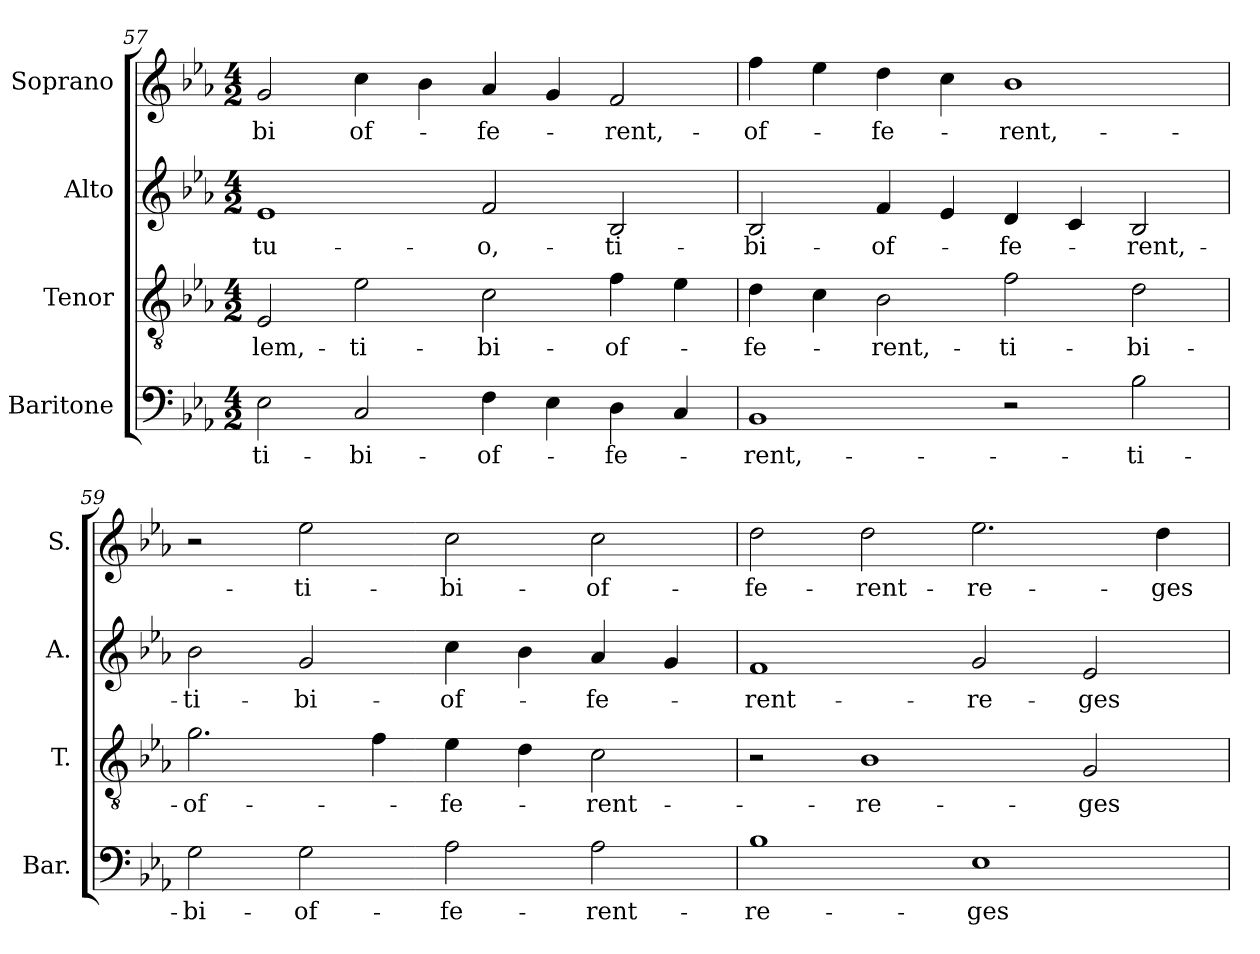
**kern	**text	**kern	**text	**kern	**text	**kern	**text
*part4	*part4	*part3	*part3	*part2	*part2	*part1	*part1
*staff4	*staff4	*staff3	*staff3	*staff2	*staff2	*staff1	*staff1
*I"Baritone	*	*I"Tenor	*	*I"Alto	*	*I"Soprano	*
*I'Bar.	*	*I'T.	*	*I'A.	*	*I'S.	*
*clefF4	*	*clefGv2	*	*clefG2	*	*clefG2	*
*	*	*ITrd7c12	*	*	*	*	*
*k[b-e-a-]	*	*k[b-e-a-]	*	*k[b-e-a-]	*	*k[b-e-a-]	*
*E-:	*	*E-:	*	*E-:	*	*E-:	*
*M4/2	*	*M4/2	*	*M4/2	*	*M4/2	*
=57	=57	=57	=57	=57	=57	=57	=57
!	!LO:LY:b:color=#000000	!	!	!	!	!	!
!	!	!	!LO:LY:b:color=#000000	!	!	!	!
!	!	!	!	!	!LO:LY:b:color=#000000	!	!
!	!	!	!	!	!	!	!LO:LY:b:color=#000000
2E-i\	-ti-	2EE-i/	-lem,-	1e-i	-tu-	2gi/	-bi
!	!LO:LY:b:color=#000000	!	!	!	!	!	!
!	!	!	!LO:LY:b:color=#000000	!	!	!	!
!	!	!	!	!	!	!	!LO:LY:b:color=#000000
2Ci/	-bi-	2E-i\	-ti-	.	.	4cci\	of-
.	.	.	.	.	.	4b-i\	.
!	!LO:LY:b:color=#000000	!	!	!	!	!	!
!	!	!	!LO:LY:b:color=#000000	!	!	!	!
!	!	!	!	!	!LO:LY:b:color=#000000	!	!
!	!	!	!	!	!	!	!LO:LY:b:color=#000000
4Fi\	-of-	2Ci\	-bi-	2fi/	-o,-	4a-i/	-fe-
4E-i\	.	.	.	.	.	4gi/	.
!	!LO:LY:b:color=#000000	!	!	!	!	!	!
!	!	!	!LO:LY:b:color=#000000	!	!	!	!
!	!	!	!	!	!LO:LY:b:color=#000000	!	!
!	!	!	!	!	!	!	!LO:LY:b:color=#000000
4Di\	-fe-	4Fi\	-of-	2B-i/	-ti-	2fi/	-rent,-
4Ci/	.	4E-i\	.	.	.	.	.
=58	=58	=58	=58	=58	=58	=58	=58
!	!LO:LY:b:color=#000000	!	!	!	!	!	!
!	!	!	!LO:LY:b:color=#000000	!	!	!	!
!	!	!	!	!	!LO:LY:b:color=#000000	!	!
!	!	!	!	!	!	!	!LO:LY:b:color=#000000
1BB-i	-rent,-	4Di\	-fe-	2B-i/	-bi-	4ffi\	-of-
.	.	4Ci\	.	.	.	4ee-i\	.
!	!	!	!LO:LY:b:color=#000000	!	!	!	!
!	!	!	!	!	!LO:LY:b:color=#000000	!	!
!	!	!	!	!	!	!	!LO:LY:b:color=#000000
.	.	2BB-i\	-rent,-	4fi/	-of-	4ddi\	-fe-
.	.	.	.	4e-i/	.	4cci\	.
!	!	!	!LO:LY:b:color=#000000	!	!	!	!
!	!	!	!	!	!LO:LY:b:color=#000000	!	!
!	!	!	!	!	!	!	!LO:LY:b:color=#000000
2r	.	2Fi\	-ti-	4di/	-fe-	1b-i	-rent,-
.	.	.	.	4ci/	.	.	.
!	!LO:LY:b:color=#000000	!	!	!	!	!	!
!	!	!	!LO:LY:b:color=#000000	!	!	!	!
!	!	!	!	!	!LO:LY:b:color=#000000	!	!
2B-i\	-ti-	2Di\	-bi-	2B-i/	-rent,-	.	.
=59	=59	=59	=59	=59	=59	=59	=59
!	!LO:LY:b:color=#000000	!	!	!	!	!	!
!	!	!	!LO:LY:b:color=#000000	!	!	!	!
!	!	!	!	!	!LO:LY:b:color=#000000	!	!
2Gi\	-bi-	2.Gi\	-of-	2b-i\	-ti-	2r	.
!	!LO:LY:b:color=#000000	!	!	!	!	!	!
!	!	!	!	!	!LO:LY:b:color=#000000	!	!
!	!	!	!	!	!	!	!LO:LY:b:color=#000000
2Gi\	-of-	.	.	2gi/	-bi-	2ee-i\	-ti-
.	.	4Fi\	.	.	.	.	.
!	!LO:LY:b:color=#000000	!	!	!	!	!	!
!	!	!	!LO:LY:b:color=#000000	!	!	!	!
!	!	!	!	!	!LO:LY:b:color=#000000	!	!
!	!	!	!	!	!	!	!LO:LY:b:color=#000000
2A-i\	-fe-	4E-i\	-fe-	4cci\	-of-	2cci\	-bi-
.	.	4Di\	.	4b-i\	.	.	.
!	!LO:LY:b:color=#000000	!	!	!	!	!	!
!	!	!	!LO:LY:b:color=#000000	!	!	!	!
!	!	!	!	!	!LO:LY:b:color=#000000	!	!
!	!	!	!	!	!	!	!LO:LY:b:color=#000000
2A-i\	-rent-	2Ci\	-rent-	4a-i/	-fe-	2cci\	-of-
.	.	.	.	4gi/	.	.	.
=60	=60	=60	=60	=60	=60	=60	=60
!	!LO:LY:b:color=#000000	!	!	!	!	!	!
!	!	!	!	!	!LO:LY:b:color=#000000	!	!
!	!	!	!	!	!	!	!LO:LY:b:color=#000000
1B-i	-re-	2r	.	1fi	-rent-	2ddi\	-fe-
!	!	!	!LO:LY:b:color=#000000	!	!	!	!
!	!	!	!	!	!	!	!LO:LY:b:color=#000000
.	.	1BB-i	-re-	.	.	2ddi\	-rent-
!	!LO:LY:b:color=#000000	!	!	!	!	!	!
!	!	!	!	!	!LO:LY:b:color=#000000	!	!
!	!	!	!	!	!	!	!LO:LY:b:color=#000000
1E-i	-ges-	.	.	2gi/	-re-	2.ee-i\	-re-
!	!	!	!LO:LY:b:color=#000000	!	!	!	!
!	!	!	!	!	!LO:LY:b:color=#000000	!	!
.	.	2GGi/	-ges-	2e-i/	-ges-	.	.
!	!	!	!	!	!	!	!LO:LY:b:color=#000000
.	.	.	.	.	.	4ddi\	-ges-
=	=	=	=	=	=	=	=
*-	*-	*-	*-	*-	*-	*-	*-
